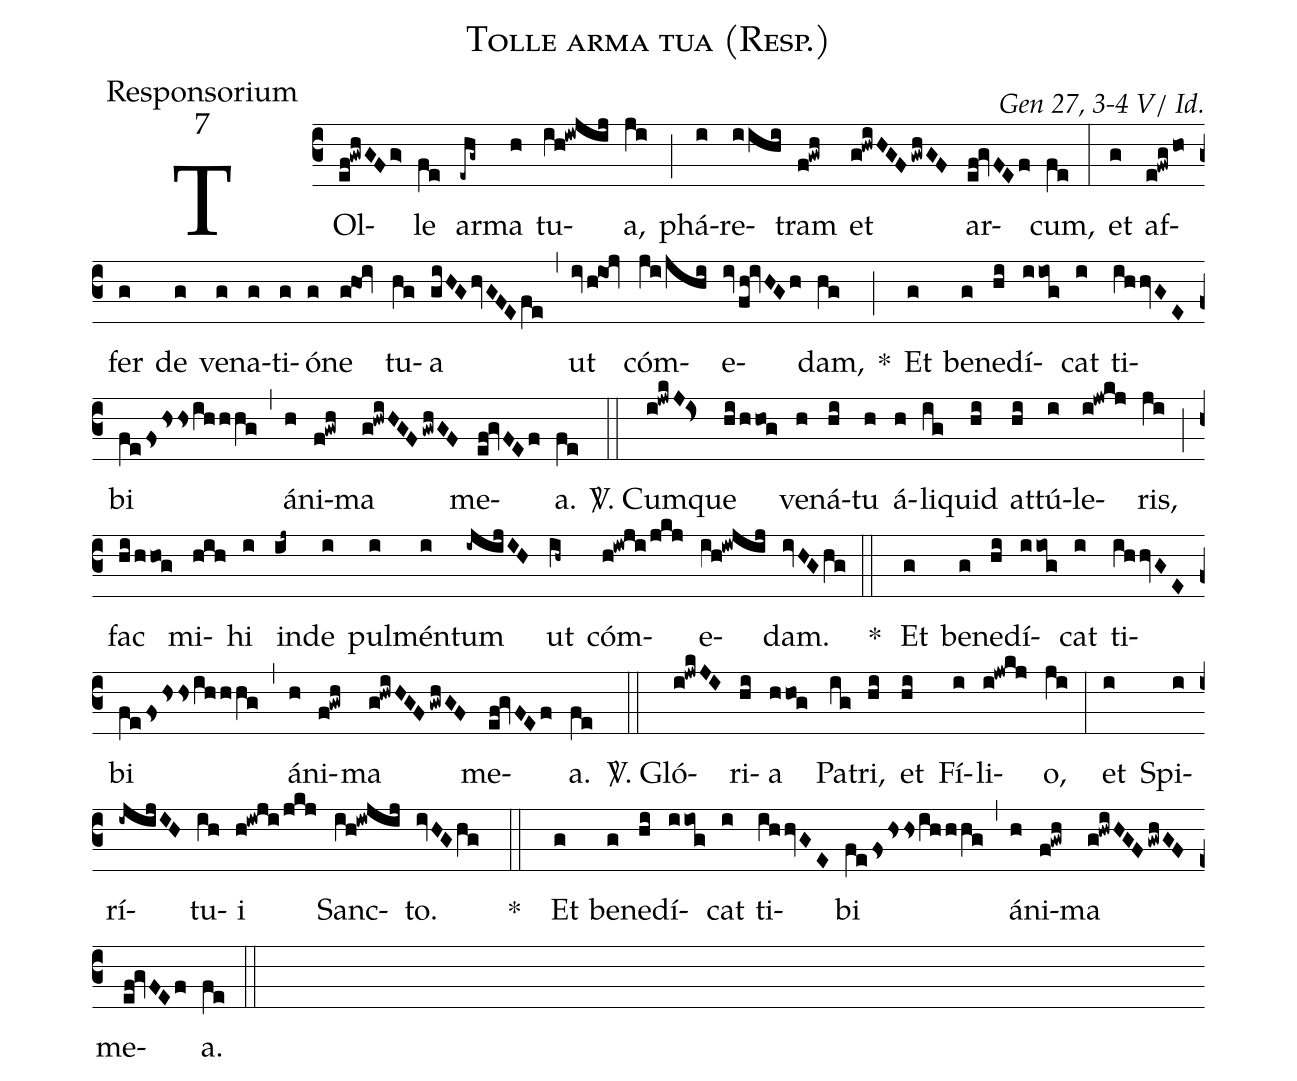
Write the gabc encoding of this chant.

name:Tolle arma tua (Resp.);
office-part:Responsorium;
mode:7;
commentary:Gen 27, 3-4 V/ Id.;
%%
(c3)TOl(ef!gwhGFg>)le(fe) ar(-ehg~)ma(h) tu(ih!iwjij)a,(ji) (;) phá(i)re(iihi)tram(f!gwh) et(g!hwiHGF/gwhGF) ar(ef!gvFEf)cum,(fe) (:) et(g) af(e!fwg/ho)fer(g) de(g) ve(g)na(g)ti(g)ó(g)ne(g!hoi) tu(hg)a(giHGhvGFEfe) (,) ut(ivh!ioj) cóm(ji/jhi)e(iv/fh!ivHGh)dam,(hg) *(;) Et(g) be(g)ne(hi)dí(iiog)cat(i) ti(ihhvGE)bi(fefshssihhhg) (,) á(h)ni(f!gwh)ma(g!hwiHGF/gwhGF) me(ef!gvFEf)a.(fe) (::)

<sp>V/</sp>. Cum(i!jwkJ!Is>)que(hi/hhog) ve(h)ná(hi)tu(h) á(h)li(ig)quid(hi) at(hi)tú(i)le(i!jwkj)ris,(ji) (;) fac(hi/hhog) mi(hih)hi(i) in(ij~)de(i) pul(i)mén(i)tum(-ijijIH) ut(ih~) cóm(h!iwji/jkj)e(ih!iwjij)dam.(ivHGhg) (::)
*() Et(g) be(g)ne(hi)dí(iiog)cat(i) ti(ihhvGE)bi(fefshssihhhg) (,) á(h)ni(f!gwh)ma(g!hwiHGF/gwhGF) me(ef!gvFEf)a.(fe) (::)

<sp>V/</sp>. Gló(i!jwkJI)ri(hi)a(hhog) Pa(ig)tri,(hi) et(hi) Fí(i)li(i!jwkj)o,(ji) (:) et(i) Spi(i)rí(-ijijIH)tu(ih)i(h!iwji/jkj) Sanc(ih!iwjij)to.(ivHGhg) ( ::)
*() Et(g) be(g)ne(hi)dí(iiog)cat(i) ti(ihhvGE)bi(fefshssihhhg) (,) á(h)ni(f!gwh)ma(g!hwiHGF/gwhGF) me(ef!gvFEf)a.(fe) (::)
